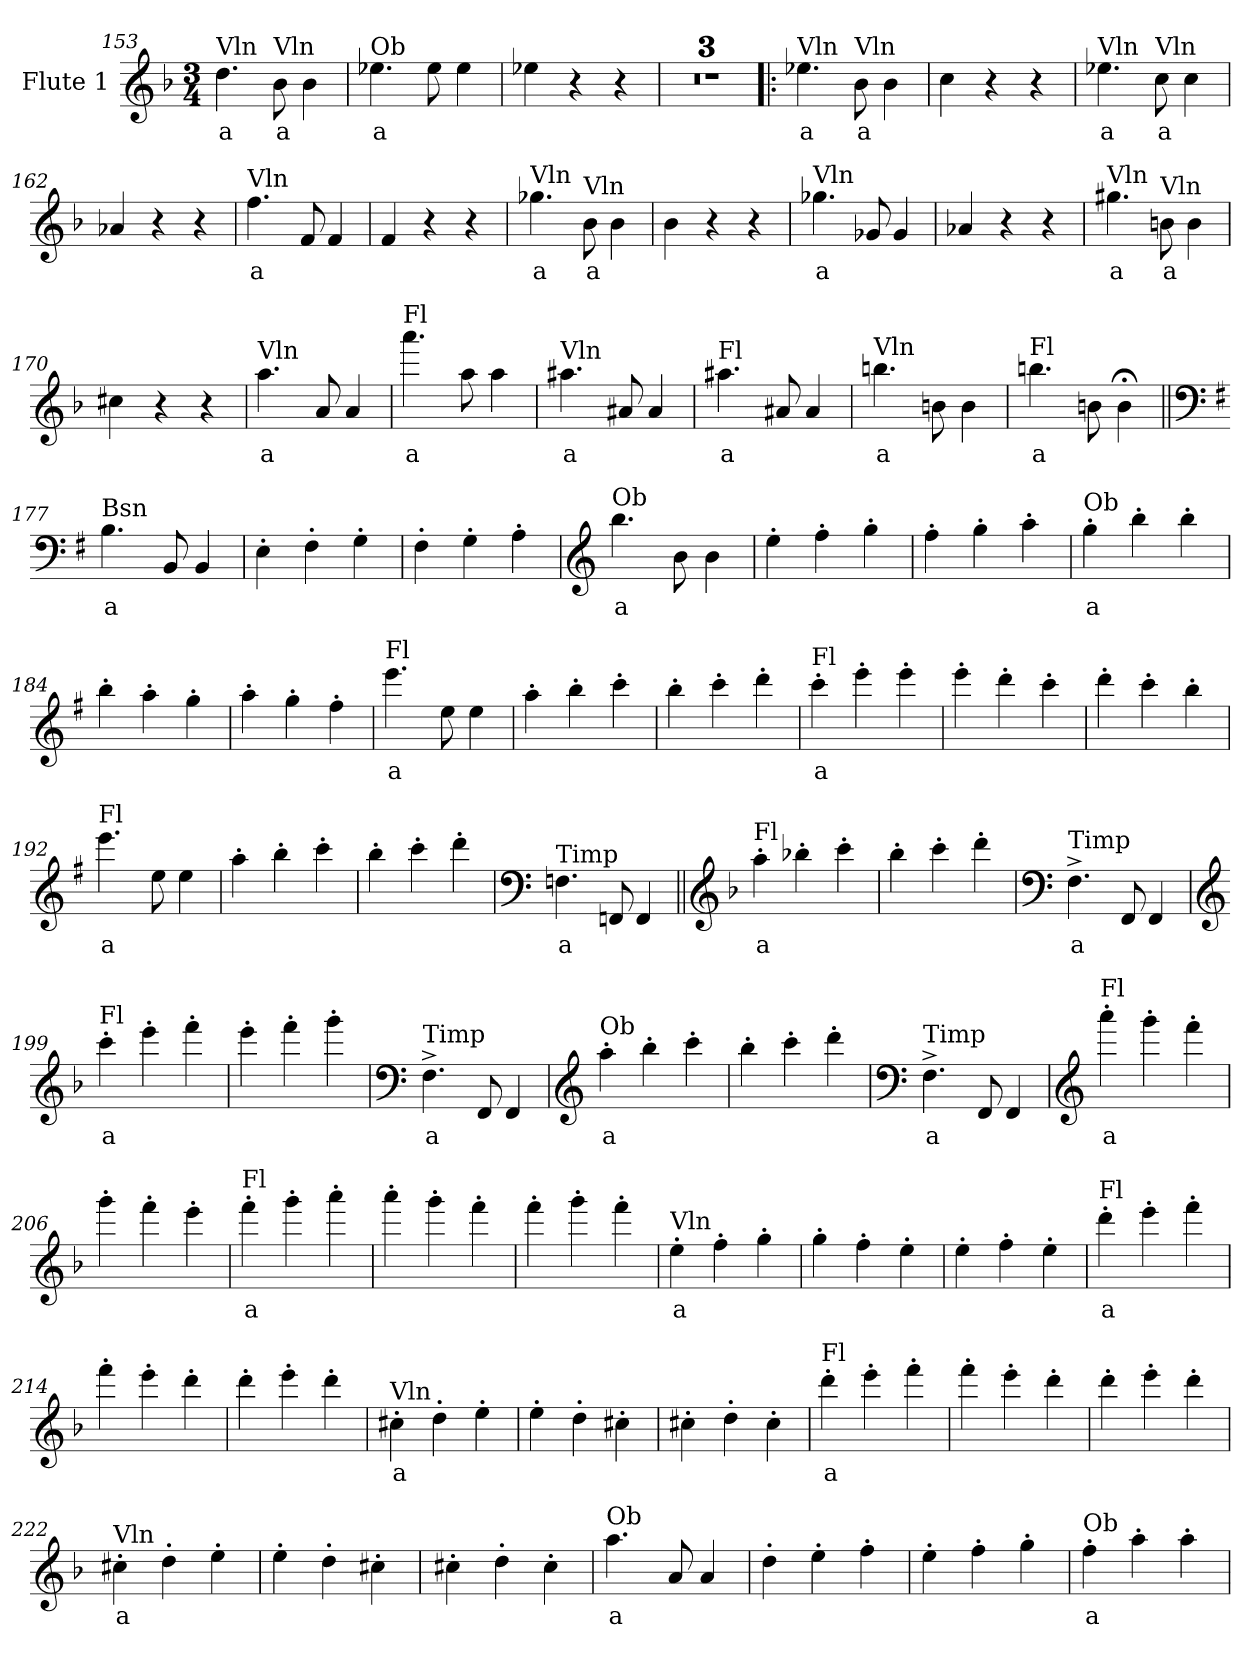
**kern	**text
*part1	*part1
*staff1	*staff1
*I"Flute 1	*
*I'Fl 1	*
*clefG2	*
*k[b-]	*
*M3/4	*
=153	=153
!LO:TX:a:t=Vln	!
!	!LO:LY:b:color=#FF0000
4.dd	a
!LO:TX:a:t=Vln	!
!	!LO:LY:b:color=#FF0000
8b-	a
4b-	.
=154	=154
!LO:TX:a:t=Ob	!
!	!LO:LY:b:color=#FF0000
4.ee-X	a
8ee-	.
4ee-	.
=155	=155
4ee-X	.
4r	.
4r	.
=156	=156
2.r	.
=157	=157
2.r	.
=158	=158
2.r	.
=159!|:	=159!|:
!LO:TX:a:t=Vln	!
!	!LO:LY:b:color=#FF0000
4.ee-X	a
!LO:TX:a:t=Vln	!
!	!LO:LY:b:color=#FF0000
8b-	a
4b-	.
=160	=160
4cc	.
4r	.
4r	.
=161	=161
!LO:TX:a:t=Vln	!
!	!LO:LY:b:color=#FF0000
4.ee-X	a
!LO:TX:a:t=Vln	!
!	!LO:LY:b:color=#FF0000
8cc	a
4cc	.
=162	=162
4a-X	.
4r	.
4r	.
!!LO:PB:g=z
=163	=163
!LO:TX:a:t=Vln	!
!	!LO:LY:b:color=#FF0000
4.ff	a
8f	.
4f	.
=164	=164
4f	.
4r	.
4r	.
=165	=165
!LO:TX:a:t=Vln	!
!	!LO:LY:b:color=#FF0000
4.gg-X	a
!LO:TX:a:t=Vln	!
!	!LO:LY:b:color=#FF0000
8b-	a
4b-	.
=166	=166
4b-	.
4r	.
4r	.
=167	=167
!LO:TX:a:t=Vln	!
!	!LO:LY:b:color=#FF0000
4.gg-X	a
8g-X	.
4g-	.
=168	=168
4a-X	.
4r	.
4r	.
=169	=169
!LO:TX:a:t=Vln	!
!	!LO:LY:b:color=#FF0000
4.gg#X	a
!LO:TX:a:t=Vln	!
!	!LO:LY:b:color=#FF0000
8bn	a
4b	.
=170	=170
4cc#X	.
4r	.
4r	.
=171	=171
!LO:TX:a:t=Vln	!
!	!LO:LY:b:color=#FF0000
4.aa	a
8a	.
4a	.
=172	=172
!LO:TX:a:t=Fl	!
!	!LO:LY:b:color=#FF0000
4.aaa	a
8aa	.
4aa	.
=173	=173
!LO:TX:a:t=Vln	!
!	!LO:LY:b:color=#FF0000
4.aa#X	a
8a#X	.
4a#	.
=174	=174
!LO:TX:a:t=Fl	!
!	!LO:LY:b:color=#FF0000
4.aa#X	a
8a#X	.
4a#	.
!!LO:PB:g=z
=175	=175
!LO:TX:a:t=Vln	!
!	!LO:LY:b:color=#FF0000
4.bbn	a
8bn	.
4b	.
=176	=176
!LO:TX:a:t=Fl	!
!	!LO:LY:b:color=#FF0000
4.bbn	a
8bn	.
4b;<	.
=177||	=177||
*clefF4	*
*k[f#]	*
!LO:TX:a:t=Bsn	!
!	!LO:LY:b:color=#FF0000
4.B	a
8BB	.
4BB	.
=178	=178
4E'	.
4F#'	.
4G'	.
=179	=179
4F#'	.
4G'	.
4A'	.
=180	=180
*clefG2	*
!LO:TX:a:t=Ob	!
!	!LO:LY:b:color=#FF0000
4.bb	a
8b	.
4b	.
=181	=181
4ee'	.
4ff#'	.
4gg'	.
=182	=182
4ff#'	.
4gg'	.
4aa'	.
=183	=183
!LO:TX:a:t=Ob	!
!	!LO:LY:b:color=#FF0000
4gg'	a
4bb'	.
4bb'	.
=184	=184
4bb'	.
4aa'	.
4gg'	.
=185	=185
4aa'	.
4gg'	.
4ff#'	.
=186	=186
!LO:TX:a:t=Fl	!
!	!LO:LY:b:color=#FF0000
4.eee	a
8ee	.
4ee	.
=187	=187
4aa'	.
4bb'	.
4ccc'	.
!!LO:PB:g=z
=188	=188
4bb'	.
4ccc'	.
4ddd'	.
=189	=189
!LO:TX:a:t=Fl	!
!	!LO:LY:b:color=#FF0000
4ccc'	a
4eee'	.
4eee'	.
=190	=190
4eee'	.
4ddd'	.
4ccc'	.
=191	=191
4ddd'	.
4ccc'	.
4bb'	.
=192	=192
!LO:TX:a:t=Fl	!
!	!LO:LY:b:color=#FF0000
4.eee	a
8ee	.
4ee	.
=193	=193
4aa'	.
4bb'	.
4ccc'	.
=194	=194
4bb'	.
4ccc'	.
4ddd'	.
=195	=195
*clefF4	*
!LO:TX:a:t=Timp	!
!	!LO:LY:b:color=#FF0000
4.Fn	a
8FFn	.
4FF	.
=196||	=196||
*clefG2	*
*k[b-]	*
!LO:TX:a:t=Fl	!
!	!LO:LY:b:color=#FF0000
4aa'	a
4bb-X'	.
4ccc'	.
=197	=197
4bb-'	.
4ccc'	.
4ddd'	.
=198	=198
*clefF4	*
!LO:TX:a:t=Timp	!
!	!LO:LY:b:color=#FF0000
4.F^	a
8FF	.
4FF	.
=199	=199
*clefG2	*
!LO:TX:a:t=Fl	!
!	!LO:LY:b:color=#FF0000
4ccc'	a
4eee'	.
4fff'	.
=200	=200
4eee'	.
4fff'	.
4ggg'	.
!!LO:PB:g=z
=201	=201
*clefF4	*
!LO:TX:a:t=Timp	!
!	!LO:LY:b:color=#FF0000
4.F^	a
8FF	.
4FF	.
=202	=202
*clefG2	*
!LO:TX:a:t=Ob	!
!	!LO:LY:b:color=#FF0000
4aa'	a
4bb-'	.
4ccc'	.
=203	=203
4bb-'	.
4ccc'	.
4ddd'	.
=204	=204
*clefF4	*
!LO:TX:a:t=Timp	!
!	!LO:LY:b:color=#FF0000
4.F^	a
8FF	.
4FF	.
=205	=205
*clefG2	*
!LO:TX:a:t=Fl	!
!	!LO:LY:b:color=#FF0000
4aaa'	a
4ggg'	.
4fff'	.
=206	=206
4ggg'	.
4fff'	.
4eee'	.
=207	=207
!LO:TX:a:t=Fl	!
!	!LO:LY:b:color=#FF0000
4fff'	a
4ggg'	.
4aaa'	.
=208	=208
4aaa'	.
4ggg'	.
4fff'	.
=209	=209
4fff'	.
4ggg'	.
4fff'	.
=210	=210
!LO:TX:a:t=Vln	!
!	!LO:LY:b:color=#FF0000
4ee'	a
4ff'	.
4gg'	.
=211	=211
4gg'	.
4ff'	.
4ee'	.
=212	=212
4ee'	.
4ff'	.
4ee'	.
=213	=213
!LO:TX:a:t=Fl	!
!	!LO:LY:b:color=#FF0000
4ddd'	a
4eee'	.
4fff'	.
=214	=214
4fff'	.
4eee'	.
4ddd'	.
!!LO:PB:g=z
=215	=215
4ddd'	.
4eee'	.
4ddd'	.
=216	=216
!LO:TX:a:t=Vln	!
!	!LO:LY:b:color=#FF0000
4cc#X'	a
4dd'	.
4ee'	.
=217	=217
4ee'	.
4dd'	.
4cc#X'	.
=218	=218
4cc#X'	.
4dd'	.
4cc#'	.
=219	=219
!LO:TX:a:t=Fl	!
!	!LO:LY:b:color=#FF0000
4ddd'	a
4eee'	.
4fff'	.
=220	=220
4fff'	.
4eee'	.
4ddd'	.
=221	=221
4ddd'	.
4eee'	.
4ddd'	.
=222	=222
!LO:TX:a:t=Vln	!
!	!LO:LY:b:color=#FF0000
4cc#X'	a
4dd'	.
4ee'	.
=223	=223
4ee'	.
4dd'	.
4cc#X'	.
=224	=224
4cc#X'	.
4dd'	.
4cc#'	.
=225	=225
!LO:TX:a:t=Ob	!
!	!LO:LY:b:color=#FF0000
4.aa	a
8a	.
4a	.
=226	=226
4dd'	.
4ee'	.
4ff'	.
=227	=227
4ee'	.
4ff'	.
4gg'	.
!!LO:PB:g=z
=228	=228
!LO:TX:a:t=Ob	!
!	!LO:LY:b:color=#FF0000
4ff'	a
4aa'	.
4aa'	.
=	=
*-	*-
